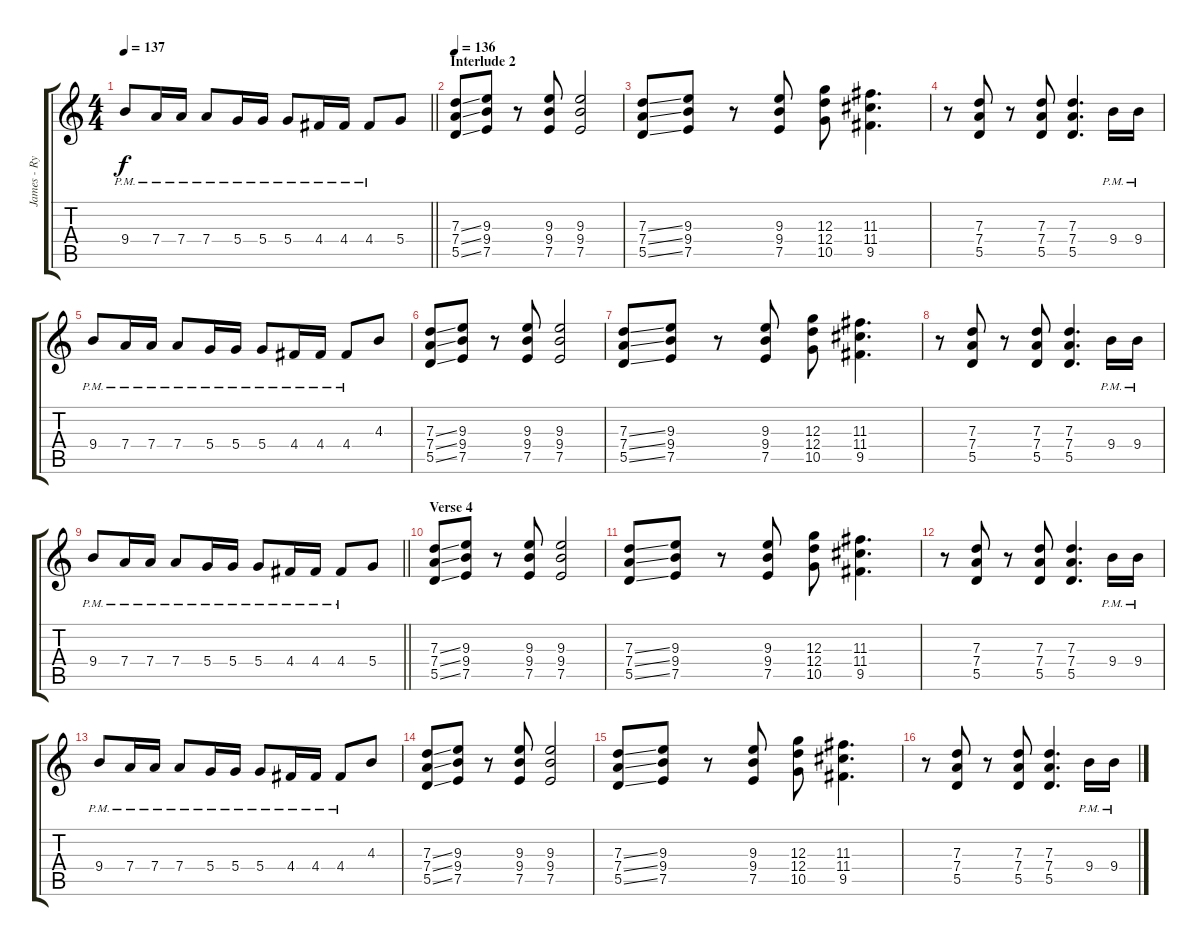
\track ("James - Rythme Distortion" "James - Ry") {instrument distortionguitar}
\staff {score tabs}
\tuning (E4 B3 G3 D3 A2 E2) {hide}
\ts (4 4)
\tempo 137
\clef g2
\barLineRight lightlight
\ks c
9.4{pm}.8{dy f} 7.4{pm}.16 7.4{pm}.16 7.4{pm}.8 5.4{pm}.16 5.4{pm}.16 5.4{pm}.8 4.4{pm}.16 4.4{pm}.16 4.4{pm}.8 5.4.8 |
\section ("" "Interlude 2")
\tempo 136
(7.3{ss} 7.4{ss} 5.5{ss}).8{volume 10} (9.3 9.4 7.5).8 r.8 (9.3 9.4 7.5).8 (9.3 9.4 7.5).2 |
(7.3{ss} 7.4{ss} 5.5{ss}).8 (9.3 9.4 7.5).8 r.8 (9.3 9.4 7.5).8 (12.3 12.4 10.5).8 (11.3 11.4 9.5).4{d} |
r.8 (7.3 7.4 5.5).8 r.8 (7.3 7.4 5.5).8 (7.3 7.4 5.5).4{d} 9.4{pm}.16 9.4{pm}.16 |
9.4{pm}.8 7.4{pm}.16 7.4{pm}.16 7.4{pm}.8 5.4{pm}.16 5.4{pm}.16 5.4{pm}.8 4.4{pm}.16 4.4{pm}.16 4.4{pm}.8 4.3.8 |
(7.3{ss} 7.4{ss} 5.5{ss}).8 (9.3 9.4 7.5).8 r.8 (9.3 9.4 7.5).8 (9.3 9.4 7.5).2 |
(7.3{ss} 7.4{ss} 5.5{ss}).8 (9.3 9.4 7.5).8 r.8 (9.3 9.4 7.5).8 (12.3 12.4 10.5).8 (11.3 11.4 9.5).4{d} |
r.8 (7.3 7.4 5.5).8 r.8 (7.3 7.4 5.5).8 (7.3 7.4 5.5).4{d} 9.4{pm}.16 9.4{pm}.16 |
\barLineRight lightlight
9.4{pm}.8 7.4{pm}.16 7.4{pm}.16 7.4{pm}.8 5.4{pm}.16 5.4{pm}.16 5.4{pm}.8 4.4{pm}.16 4.4{pm}.16 4.4{pm}.8 5.4.8 |
\section ("" "Verse 4")
(7.3{ss} 7.4{ss} 5.5{ss}).8{volume 12} (9.3 9.4 7.5).8 r.8 (9.3 9.4 7.5).8 (9.3 9.4 7.5).2 |
(7.3{ss} 7.4{ss} 5.5{ss}).8 (9.3 9.4 7.5).8 r.8 (9.3 9.4 7.5).8 (12.3 12.4 10.5).8 (11.3 11.4 9.5).4{d} |
r.8 (7.3 7.4 5.5).8 r.8 (7.3 7.4 5.5).8 (7.3 7.4 5.5).4{d} 9.4{pm}.16 9.4{pm}.16 |
9.4{pm}.8 7.4{pm}.16 7.4{pm}.16 7.4{pm}.8 5.4{pm}.16 5.4{pm}.16 5.4{pm}.8 4.4{pm}.16 4.4{pm}.16 4.4{pm}.8 4.3.8 |
(7.3{ss} 7.4{ss} 5.5{ss}).8 (9.3 9.4 7.5).8 r.8 (9.3 9.4 7.5).8 (9.3 9.4 7.5).2 |
(7.3{ss} 7.4{ss} 5.5{ss}).8 (9.3 9.4 7.5).8 r.8 (9.3 9.4 7.5).8 (12.3 12.4 10.5).8 (11.3 11.4 9.5).4{d} |
r.8 (7.3 7.4 5.5).8 r.8 (7.3 7.4 5.5).8 (7.3 7.4 5.5).4{d} 9.4{pm}.16 9.4{pm}.16
